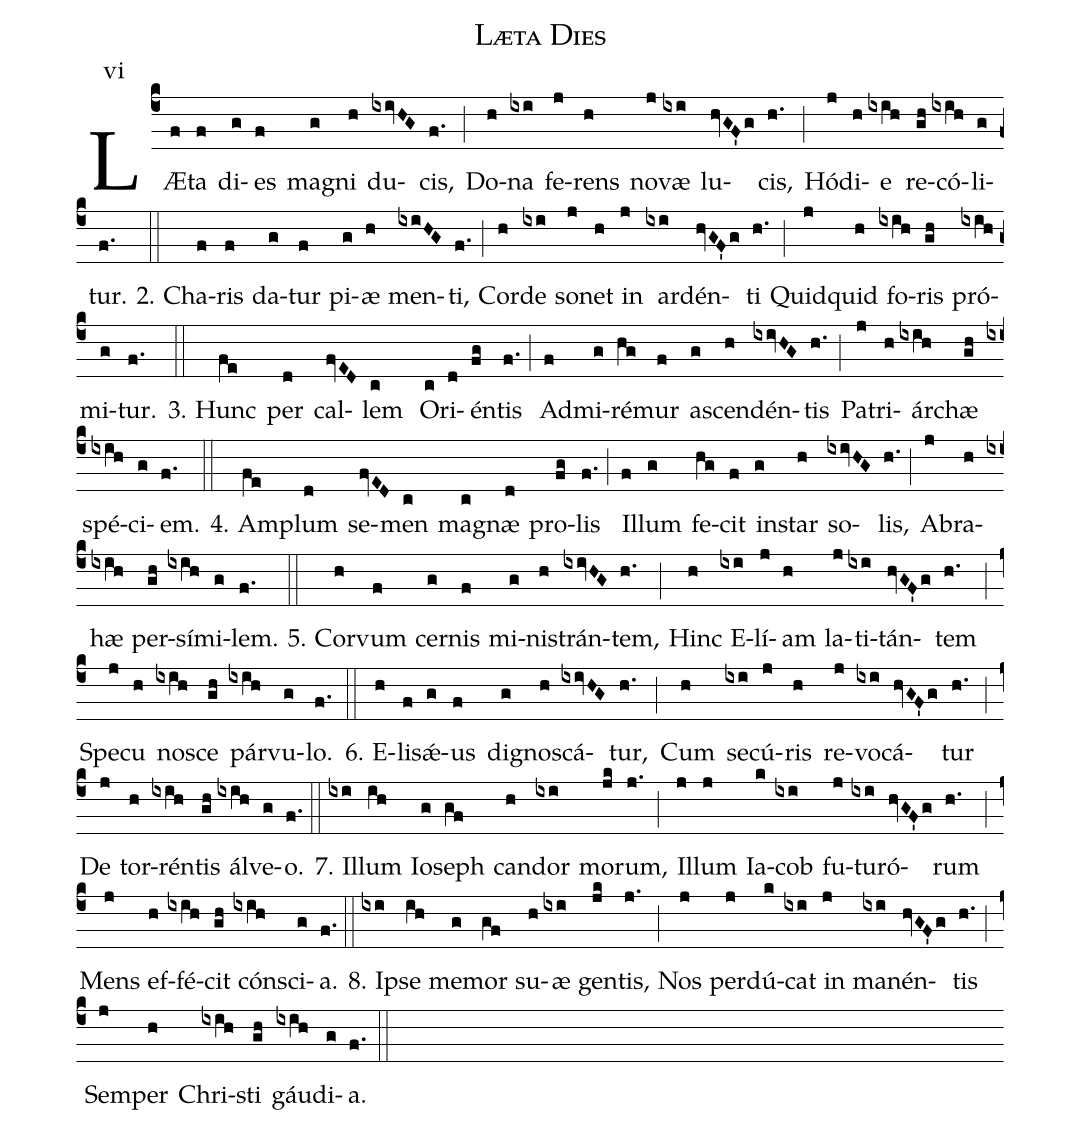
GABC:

name:Læta Dies;
mode:vi;
%%
(c4) LÆ(f)ta(f) di(g)es(f) ma(g)gni(h) du(ixivHG)cis,(f.) (;) Do(h)na(ixi) fe(j)rens(h) no(j)væ(ixi) lu(hvGF'g)cis,(h.) (;) Hó(j)di(h)e(ixih) re(gh)có(ixih)li(g)tur.(f.) (::)

2. Cha(f)ris(f) da(g)tur(f) pi(g)æ(h) men(ixiHG)ti,(f.) (;) Cor(h)de(ixi) so(j)net(h) in (j) ar(ixi)dén(hvGF'g)ti(h.) (;) Quid(j)quid(h) fo(ixih)ris(gh) pró(ixih)mi(g)tur.(f.) (::)

3. Hunc(fe) per(d) cal(fvED)lem (c) O(c)ri(d)én(fg)tis(f.) (;) Ad(f)mi(g)ré(hg)mur(f) a(g)scen(h)dén(ixivHG)tis(h.) (;) Pa(j)tri(h)ár(ixih)chæ(gh) spé(ixih)ci(g)em.(f.) (::)

4. Am(fe)plum(d) se(fvED)men(c) ma(c)gnæ(d) pro(fg)lis(f.) (;) Il(f)lum(g) fe(hg)cit(f) in(g)star(h) so(ixivHG)lis,(h.) (;) A(j)bra(h)hæ(ixih) per(gh)sí(ixih)mi(g)lem.(f.) (::)

5. Cor(h)vum(f) cer(g)nis(f) mi(g)ni(h)strán(ixivHG)tem,(h.) (;) Hinc(h) E(ixi)lí(j)am(h) la(j)ti(ixi)tán(hvGF'g)tem(h.) (;) Spe(j)cu(h) no(ixih)sce(gh) pár(ixih)vu(g)lo.(f.) (::)

6. E(h)li(f)sǽ(g)us(f) di(g)gno(h)scá(ixivHG)tur,(h.) (;) Cum(h) se(ixi)cú(j)ris(h) re(j)vo(ixi)cá(hvGF'g)tur(h.) (;) De(j) tor(h)rén(ixih)tis(gh) ál(ixih)ve(g)o.(f.) (::)

7. Il(ixi)lum(ih) Io(g)seph(gf) can(h)dor(ixi) mo(jk)rum,(j.) (;) Il(j)lum(j) Ia(k)cob(ixi) fu(j)tu(ixi)ró(hvGF'g)rum(h.) (;) Mens(j) ef(h)fé(ixih)cit(gh) cón(ixih)sci(g)a.(f.) (::)

8. Ip(ixi)se(ih) me(g)mor(gf) su(h)æ(ixi) gen(jk)tis,(j.) (;) Nos(j) per(j)dú(k)cat(ixi) in(j) ma(ixi)nén(hvGF'g)tis(h.) (;) Sem(j)per(h) Chri(ixih)sti(gh) gáu(ixih)di(g)a.(f.) (::)
